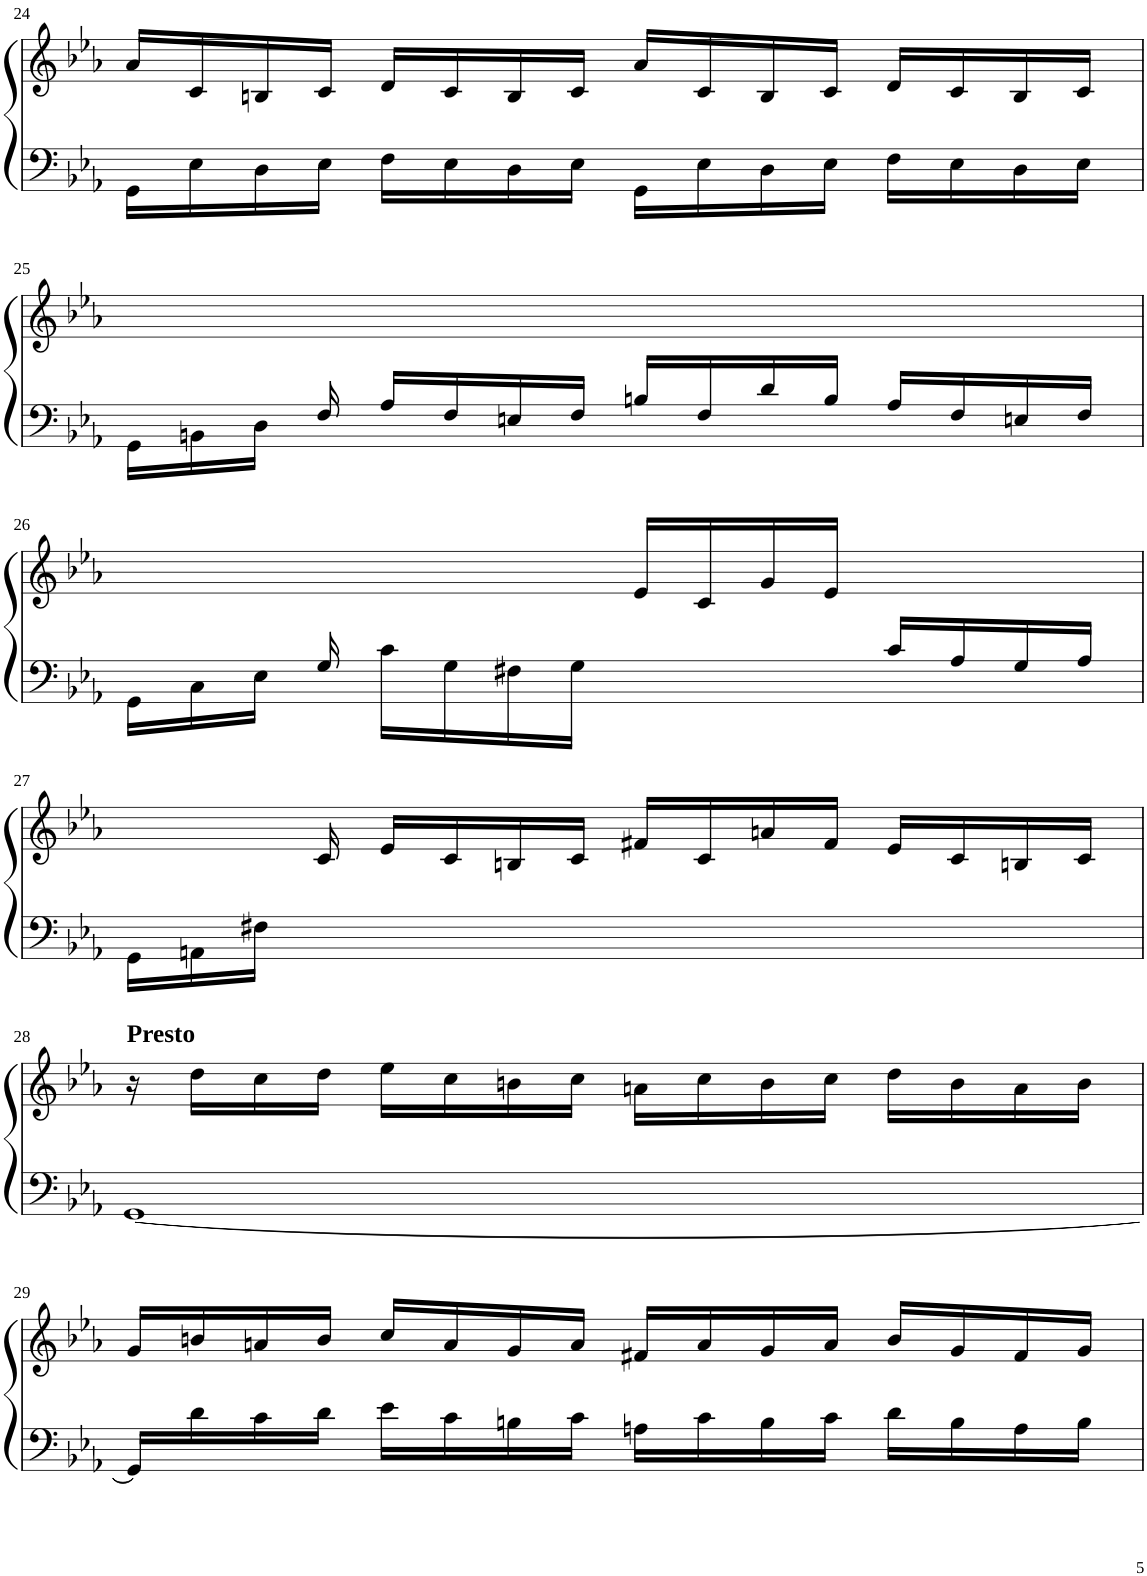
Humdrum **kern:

**kern	**kern
*part1	*part1
*staff2	*staff1
*I"Piano	*
*I'Pno	*
!!LO:PB:g=z
*clefF4	*clefG2
*k[b-e-a-]	*k[b-e-a-]
*M4/4	*M4/4
*met(c)	*met(c)
=24	=24
16GG\LL	16a-/LL
16E-\	16c/
16D\	16Bn/
16E-\JJ	16c/JJ
16F\LL	16d/LL
16E-\	16c/
16D\	16B/
16E-\JJ	16c/JJ
16GG\LL	16a-/LL
16E-\	16c/
16D\	16B/
16E-\JJ	16c/JJ
16F\LL	16d/LL
16E-\	16c/
16D\	16B/
16E-\JJ	16c/JJ
!!LO:LB:g=z
=25	=25
*^	*
8.ryy	16GG\LL	8.ryy
.	16BBn\	.
.	16D\JJ	.
16F/	16ryy	2ryy
16A-/LL	4ryy	.
16F/	.	.
16En/	.	.
16F/JJ	.	.
16Bn/LL	2ryy	.
16F/	.	.
16d/	.	.
16B/JJ	.	4ryy
16A-/LL	.	.
16F/	.	.
16En/	.	.
16F/JJ	.	16ryy
!!LO:LB:g=z
=26	=26	=26
*	*	*^
8.ryy	16GG\LL	8.ryy	2ryy
.	16C\	.	.
.	16E-\JJ	.	.
16G/	16ryy	16ryy	.
16c\LL	4ryy	.	.
16G\	.	.	.
16F#X\	.	.	.
16G\JJ	.	.	.
4ryy	4ryy	4ryy	16e-/LL
.	.	.	16c/
.	.	.	16g/
.	.	.	16e-/JJ
16c/LL	4ryy	4ryy	4ryy
16A-/	.	.	.
16G/	.	.	.
16A-/JJ	.	.	.
*v	*v	*	*
*	*v	*v
!!LO:LB:g=z
=27	=27
16GG\LL	8.ryy
16AAn\	.
16F#X\JJ	.
16ryy	16c/
4ryy	16e-/LL
.	16c/
.	16Bn/
.	16c/JJ
2ryy	16f#X/LL
.	16c/
.	16an/
.	16f#/JJ
.	16e-/LL
.	16c/
.	16Bn/
.	16c/JJ
!!LO:LB:g=z
=28	=28
!	!LO:TX:a:B:t=Presto
[1GG	16r
.	16dd\LL
.	16cc\
.	16dd\JJ
.	16ee-\LL
.	16cc\
.	16bn\
.	16cc\JJ
.	16an\LL
.	16cc\
.	16b\
.	16cc\JJ
.	16dd\LL
.	16b\
.	16a\
.	16b\JJ
!!LO:LB:g=z
=29	=29
16GG/LL]	16g/LL
16d\	16bn/
16c\	16an/
16d\JJ	16b/JJ
16e-\LL	16cc/LL
16c\	16a/
16Bn\	16g/
16c\JJ	16a/JJ
16An\LL	16f#X/LL
16c\	16a/
16B\	16g/
16c\JJ	16a/JJ
16d\LL	16b/LL
16B\	16g/
16A\	16f#/
16B\JJ	16g/JJ
=	=
*-	*-
